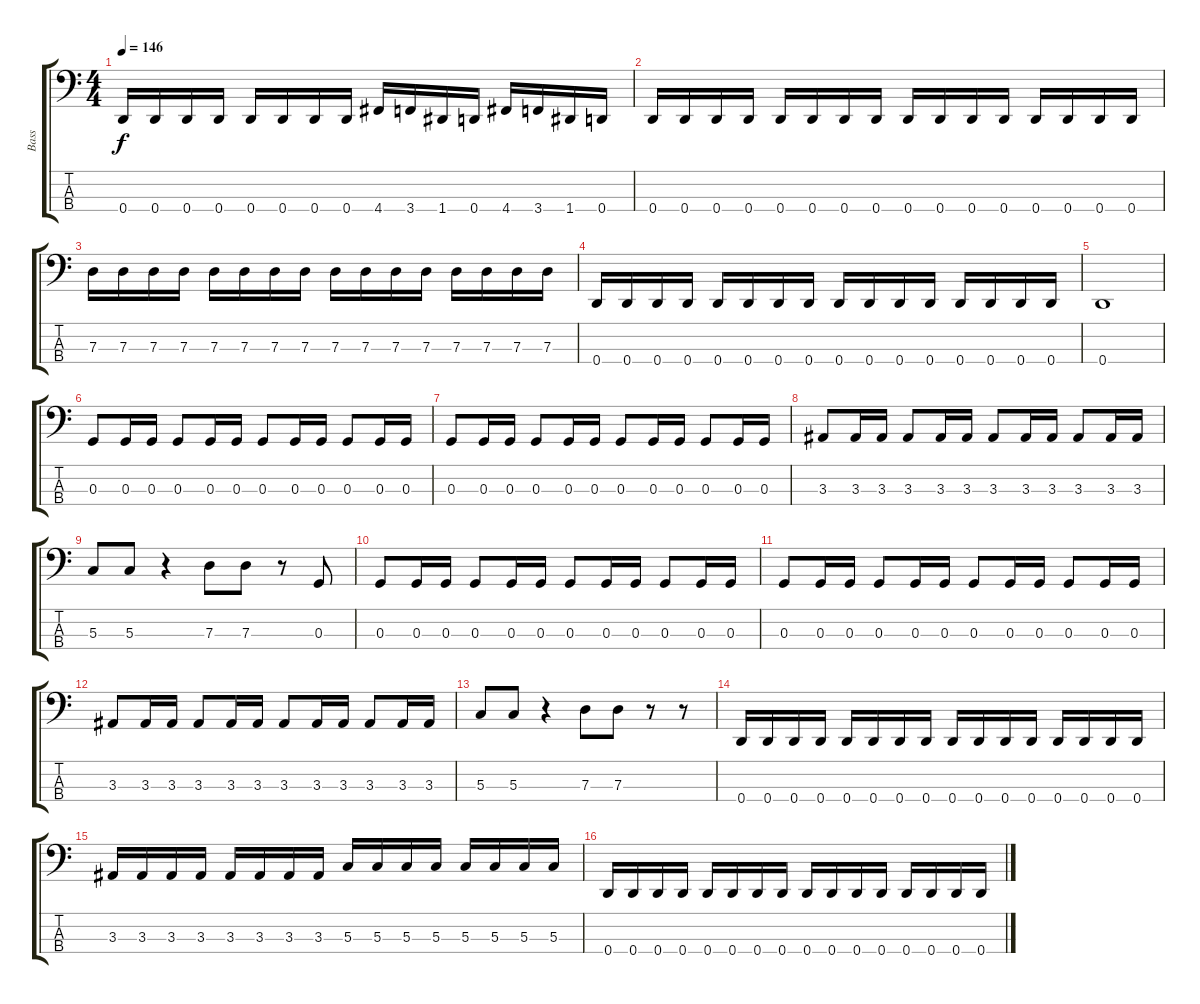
\track ("Bass" "Bass") {instrument electricbasspick}
\staff {score tabs}
\tuning (F2 C2 G1 D1) {hide}
\ts (4 4)
\tempo 146
\clef f4
\ks c
0.4.16{dy f} 0.4.16 0.4.16 0.4.16 0.4.16 0.4.16 0.4.16 0.4.16 4.4.16 3.4.16 1.4.16 0.4.16 4.4.16 3.4.16 1.4.16 0.4.16 |
0.4.16 0.4.16 0.4.16 0.4.16 0.4.16 0.4.16 0.4.16 0.4.16 0.4.16 0.4.16 0.4.16 0.4.16 0.4.16 0.4.16 0.4.16 0.4.16 |
7.3.16 7.3.16 7.3.16 7.3.16 7.3.16 7.3.16 7.3.16 7.3.16 7.3.16 7.3.16 7.3.16 7.3.16 7.3.16 7.3.16 7.3.16 7.3.16 |
0.4.16 0.4.16 0.4.16 0.4.16 0.4.16 0.4.16 0.4.16 0.4.16 0.4.16 0.4.16 0.4.16 0.4.16 0.4.16 0.4.16 0.4.16 0.4.16 |
0.4.1 |
0.3.8 0.3.16 0.3.16 0.3.8 0.3.16 0.3.16 0.3.8 0.3.16 0.3.16 0.3.8 0.3.16 0.3.16 |
0.3.8 0.3.16 0.3.16 0.3.8 0.3.16 0.3.16 0.3.8 0.3.16 0.3.16 0.3.8 0.3.16 0.3.16 |
3.3.8 3.3.16 3.3.16 3.3.8 3.3.16 3.3.16 3.3.8 3.3.16 3.3.16 3.3.8 3.3.16 3.3.16 |
5.3.8 5.3.8 r.4 7.3.8 7.3.8 r.8 0.3.8 |
0.3.8 0.3.16 0.3.16 0.3.8 0.3.16 0.3.16 0.3.8 0.3.16 0.3.16 0.3.8 0.3.16 0.3.16 |
0.3.8 0.3.16 0.3.16 0.3.8 0.3.16 0.3.16 0.3.8 0.3.16 0.3.16 0.3.8 0.3.16 0.3.16 |
3.3.8 3.3.16 3.3.16 3.3.8 3.3.16 3.3.16 3.3.8 3.3.16 3.3.16 3.3.8 3.3.16 3.3.16 |
5.3.8 5.3.8 r.4 7.3.8 7.3.8 r.8 r.8 |
0.4.16 0.4.16 0.4.16 0.4.16 0.4.16 0.4.16 0.4.16 0.4.16 0.4.16 0.4.16 0.4.16 0.4.16 0.4.16 0.4.16 0.4.16 0.4.16 |
3.3.16 3.3.16 3.3.16 3.3.16 3.3.16 3.3.16 3.3.16 3.3.16 5.3.16 5.3.16 5.3.16 5.3.16 5.3.16 5.3.16 5.3.16 5.3.16 |
0.4.16 0.4.16 0.4.16 0.4.16 0.4.16 0.4.16 0.4.16 0.4.16 0.4.16 0.4.16 0.4.16 0.4.16 0.4.16 0.4.16 0.4.16 0.4.16
